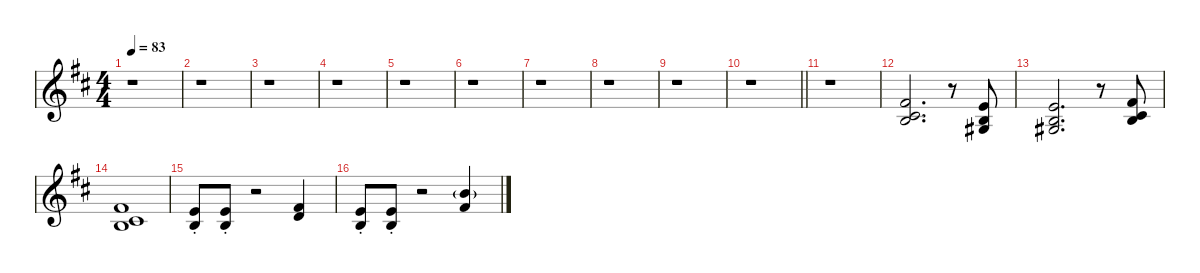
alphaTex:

\defaultSystemsLayout 4
\hideDynamics
\bracketExtendMode nobrackets
\singleTrackTrackNamePolicy hidden
\multiTrackTrackNamePolicy hidden
\firstSystemTrackNameMode fullname
\firstSystemTrackNameOrientation horizontal
\otherSystemsTrackNameOrientation horizontal
\track ("Synthé" "pno.") {defaultSystemsLayout 8 instrument honkytonkpiano}
\staff {score}
\tuning (E4 B3 G3 D3 A2 B1)
\ts (4 4)
\tempo 83
\clef g2
\ks bminor
r.1{dy f beam Down} |
r.1{beam Down} |
r.1{beam Down} |
r.1{beam Down} |
r.1{beam Down} |
r.1{beam Down} |
r.1{beam Down} |
r.1{beam Down} |
r.1{beam Down} |
\barLineRight lightlight
r.1{beam Down} |
r.1{beam Down} |
(2.1{acc #} 2.2{acc #} 4.3{acc forcenatural}).2{d beam Up} r.8{beam Up} (0.1{acc forcenatural} 0.2{acc forcenatural} 1.3{acc #}).8{beam Up} |
(0.1{acc forcenatural} 0.2{acc forcenatural} 1.3{acc #}).2{d beam Up} r.8{beam Up} (2.1{acc #} 2.2{acc #} 4.3{acc forcenatural}).8{beam Up} |
(2.1{acc #} 2.2{acc #} 4.3{acc forcenatural}).1{beam Up} |
(5.2{st acc forcenatural} 4.3{st acc forcenatural}).8{beam Up} (5.2{st acc forcenatural} 4.3{st acc forcenatural}).8{beam Up} r.2{beam Up} (7.2{acc #} 7.3{acc forcenatural}).4{beam Up} |
(5.2{st acc forcenatural} 4.3{st acc forcenatural}).8{beam Up} (5.2{st acc forcenatural} 4.3{st acc forcenatural}).8{beam Up} r.2{beam Up} (7.1{g acc forcenatural} 7.2{acc #}).4{beam Up}
